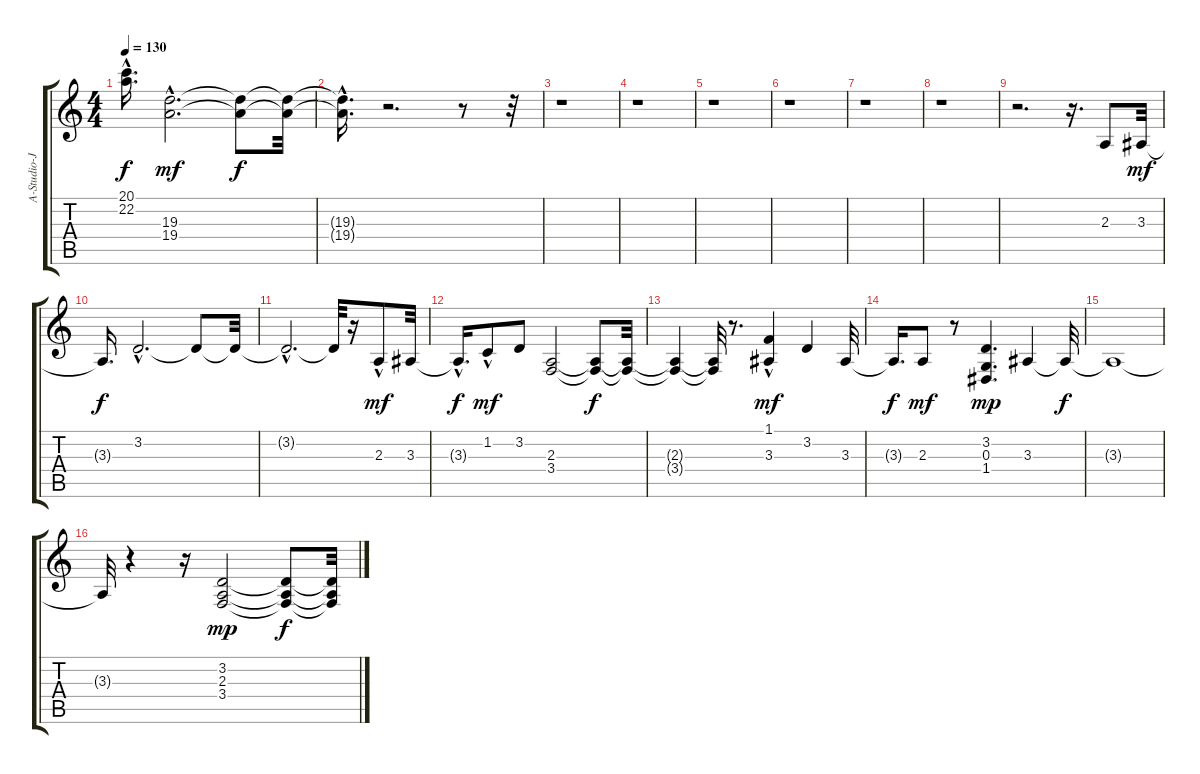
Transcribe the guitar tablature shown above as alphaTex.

\track ("A-Studio-Juli" "A-Studio-J") {instrument acousticgrandpiano}
\staff {score tabs}
\tuning (E4 B3 G3 D3 A2 E2) {hide}
\ts (4 4)
\tempo 130
\clef g2
\ks c
(20.1{hac t} 22.2{hac t}).16{d dy f} (19.3{hac} 19.4{hac}).2{d dy mf} (19.3{t} 19.4{t}).8{dy f} (19.3{t} 19.4{t}).32 |
(19.3{hac t} 19.4{hac t}).16{d} r.2{d} r.8 r.32 |
r.1 |
r.1 |
r.1 |
r.1 |
r.1 |
r.1 |
r.2{d} r.16{d} 2.3.8 3.3.32{dy mf} |
3.3{t}.16{d dy f} 3.2{hac}.2{d} 3.2{t}.8 3.2{t}.32 |
3.2{hac t}.2{d} 3.2{t}.32 r.16 2.3{hac}.8{dy mf} 3.3.32 |
3.3{hac t}.16{d dy f} 1.2{hac}.8{dy mf} 3.2.8 (2.3 3.4).2 (2.3{t} 3.4{t}).8{dy f} (2.3{t} 3.4{t}).32 |
(2.3{t} 3.4{t}).4 (2.3{t} 3.4{t}).32 r.8{d} (1.1 3.3{hac}).4{dy mf} 3.2.4 3.3.32 |
3.3{t}.16{d dy f} 2.3.8{dy mf} r.8 (3.2 0.3 1.4).4{d dy mp} 3.3.4 3.3{t}.32{dy f} |
3.3{t}.1 |
3.3{t}.32 r.4 r.16 (3.2 2.3 3.4).2{dy mp} (3.2{t} 2.3{t} 3.4{t}).8{dy f} (3.2{t} 2.3{t} 3.4{t}).32
